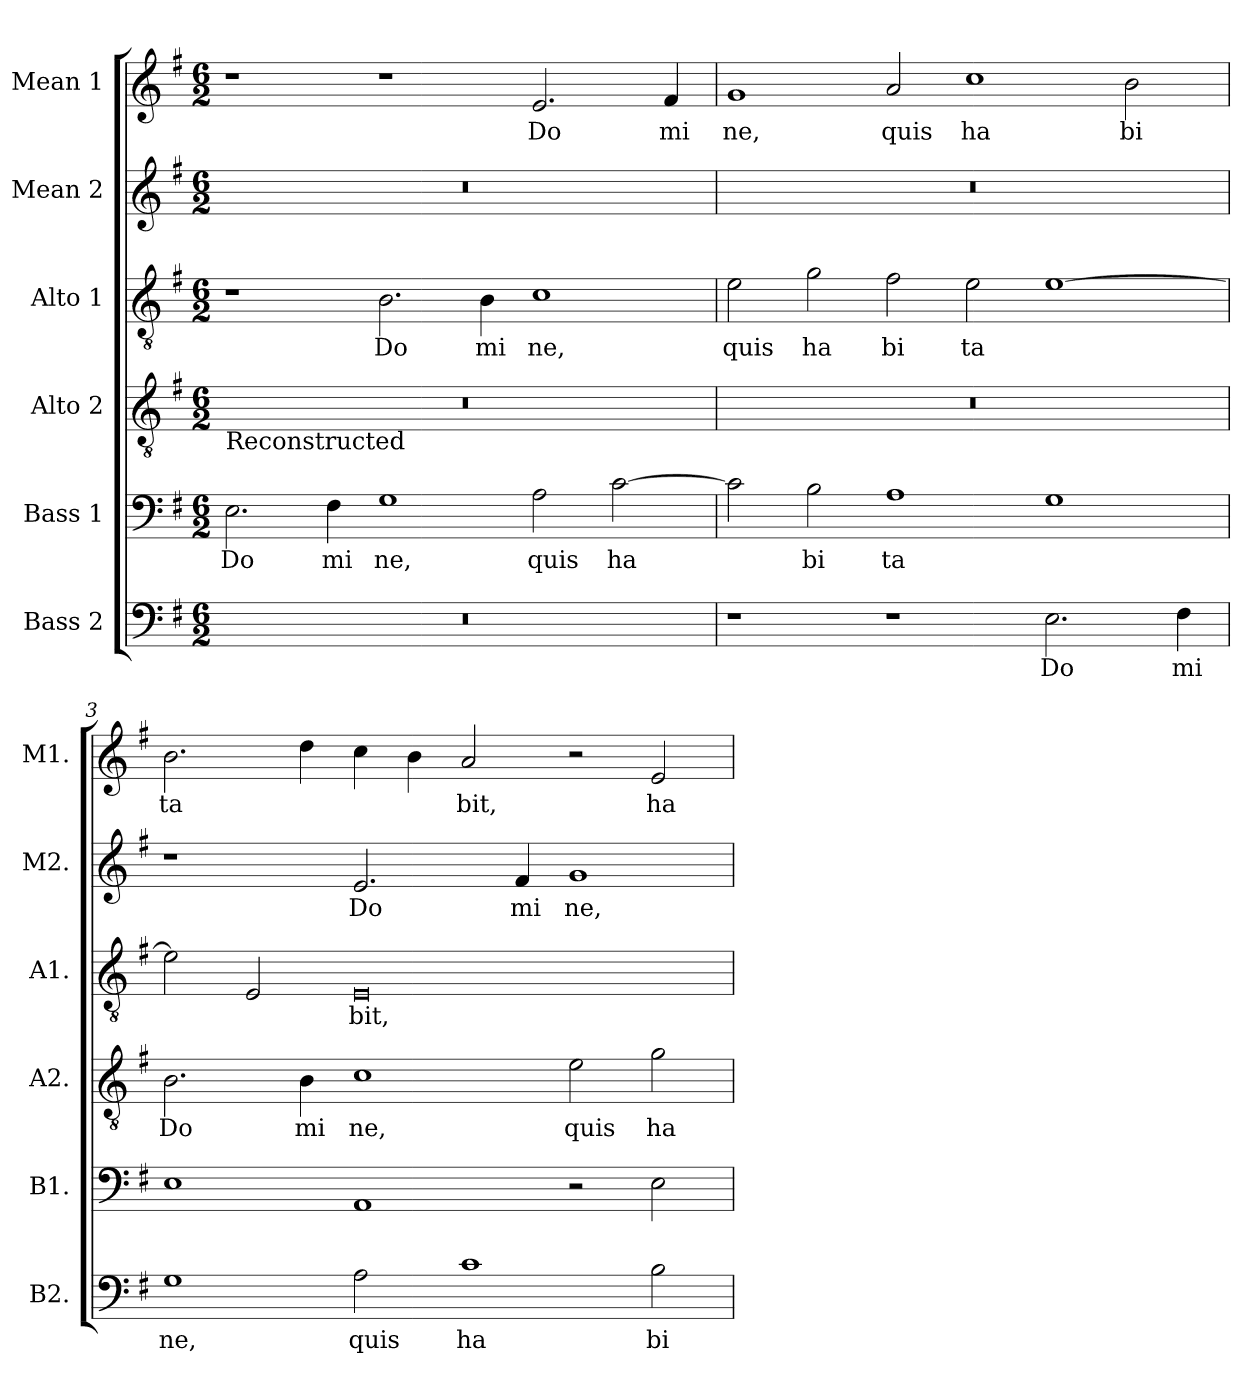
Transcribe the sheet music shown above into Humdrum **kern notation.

**kern	**text	**kern	**text	**kern	**text	**kern	**text	**kern	**text	**kern	**text
*part6	*part6	*part5	*part5	*part4	*part4	*part3	*part3	*part2	*part2	*part1	*part1
*staff6	*staff6	*staff5	*staff5	*staff4	*staff4	*staff3	*staff3	*staff2	*staff2	*staff1	*staff1
*I"Bass 2	*	*I"Bass 1	*	*I"Alto 2	*	*I"Alto 1	*	*I"Mean 2	*	*I"Mean 1	*
*I'B2.	*	*I'B1.	*	*I'A2.	*	*I'A1.	*	*I'M2.	*	*I'M1.	*
!!LO:PB:g=z
*clefF4	*	*clefF4	*	*clefGv2	*	*clefGv2	*	*clefG2	*	*clefG2	*
*	*	*	*	*ITrd7c12	*	*ITrd7c12	*	*	*	*	*
*k[f#]	*	*k[f#]	*	*k[f#]	*	*k[f#]	*	*k[f#]	*	*k[f#]	*
*G:	*	*G:	*	*G:	*	*G:	*	*G:	*	*G:	*
*M6/2	*	*M6/2	*	*M6/2	*	*M6/2	*	*M6/2	*	*M6/2	*
*MM188	*	*MM188	*	*MM188	*	*MM188	*	*MM188	*	*MM188	*
=1	=1	=1	=1	=1	=1	=1	=1	=1	=1	=1	=1
!LO:N:vis=1	!	!	!	!	!	!	!	!	!	!	!
!	!	!	!	!LO:TX:b:t=Reconstructed	!	!	!	!	!	!	!
!	!	!	!LO:LY:b:color=#000000	!LO:N:vis=1	!	!	!	!LO:N:vis=1	!	!	!
0.r	.	2.Ei\	Do	0.r	.	1r	.	0.r	.	1r	.
!	!	!	!LO:LY:b:color=#000000	!	!	!	!	!	!	!	!
.	.	4F#i\	mi	.	.	.	.	.	.	.	.
!	!	!	!LO:LY:b:color=#000000	!	!	!	!	!	!	!	!
!	!	!	!	!	!	!	!LO:LY:b:color=#000000	!	!	!	!
.	.	1Gi	ne,	.	.	2.BBi\	Do	.	.	1r	.
!	!	!	!	!	!	!	!LO:LY:b:color=#000000	!	!	!	!
.	.	.	.	.	.	4BBi\	mi	.	.	.	.
!	!	!	!LO:LY:b:color=#000000	!	!	!	!	!	!	!	!
!	!	!	!	!	!	!	!LO:LY:b:color=#000000	!	!	!	!
!	!	!	!	!	!	!	!	!	!	!	!LO:LY:b:color=#000000
.	.	2Ai\	quis	.	.	1Ci	ne,	.	.	2.ei/	Do
!	!	!	!LO:LY:b:color=#000000	!	!	!	!	!	!	!	!
.	.	[>2ci\	ha	.	.	.	.	.	.	.	.
!	!	!	!	!	!	!	!	!	!	!	!LO:LY:b:color=#000000
.	.	.	.	.	.	.	.	.	.	4f#i/	mi
=2	=2	=2	=2	=2	=2	=2	=2	=2	=2	=2	=2
!	!	!	!	!LO:N:vis=1	!	!	!	!	!	!	!
!	!	!	!	!	!	!	!LO:LY:b:color=#000000	!LO:N:vis=1	!	!	!
!	!	!	!	!	!	!	!	!	!	!	!LO:LY:b:color=#000000
1r	.	2ci\]	.	0.r	.	2Ei\	quis	0.r	.	1gi	ne,
!	!	!	!LO:LY:b:color=#000000	!	!	!	!	!	!	!	!
!	!	!	!	!	!	!	!LO:LY:b:color=#000000	!	!	!	!
.	.	2Bi\	bi	.	.	2Gi\	ha	.	.	.	.
!	!	!	!LO:LY:b:color=#000000	!	!	!	!	!	!	!	!
!	!	!	!	!	!	!	!LO:LY:b:color=#000000	!	!	!	!
!	!	!	!	!	!	!	!	!	!	!	!LO:LY:b:color=#000000
1r	.	1Ai	ta	.	.	2F#i\	bi	.	.	2ai/	quis
!	!	!	!	!	!	!	!LO:LY:b:color=#000000	!	!	!	!
!	!	!	!	!	!	!	!	!	!	!	!LO:LY:b:color=#000000
.	.	.	.	.	.	2Ei\	ta	.	.	1cci	ha
!	!LO:LY:b:color=#000000	!	!	!	!	!	!	!	!	!	!
2.Ei\	Do	1Gi	.	.	.	[>1Ei	.	.	.	.	.
!	!	!	!	!	!	!	!	!	!	!	!LO:LY:b:color=#000000
.	.	.	.	.	.	.	.	.	.	2bi\	bi
!	!LO:LY:b:color=#000000	!	!	!	!	!	!	!	!	!	!
4F#i\	mi	.	.	.	.	.	.	.	.	.	.
=3	=3	=3	=3	=3	=3	=3	=3	=3	=3	=3	=3
!	!LO:LY:b:color=#000000	!	!	!	!	!	!	!	!	!	!
!	!	!	!	!	!LO:LY:b:color=#000000	!	!	!	!	!	!
!	!	!	!	!	!	!	!	!	!	!	!LO:LY:b:color=#000000
1Gi	ne,	1Ei	.	2.BBi\	Do	2Ei\]	.	1r	.	2.bi\	ta
.	.	.	.	.	.	2EEi/	.	.	.	.	.
!	!	!	!	!	!LO:LY:b:color=#000000	!	!	!	!	!	!
.	.	.	.	4BBi\	mi	.	.	.	.	4ddi\	.
!	!LO:LY:b:color=#000000	!	!	!	!	!	!	!	!	!	!
!	!	!	!	!	!LO:LY:b:color=#000000	!	!	!	!	!	!
!	!	!	!	!	!	!	!LO:LY:b:color=#000000	!	!	!	!
!	!	!	!	!	!	!	!	!	!LO:LY:b:color=#000000	!	!
2Ai\	quis	1AAi	.	1Ci	ne,	0EEi	bit,	2.ei/	Do	4cci\	.
.	.	.	.	.	.	.	.	.	.	4bi\	.
!	!LO:LY:b:color=#000000	!	!	!	!	!	!	!	!	!	!
!	!	!	!	!	!	!	!	!	!	!	!LO:LY:b:color=#000000
1ci	ha	.	.	.	.	.	.	.	.	2ai/	bit,
!	!	!	!	!	!	!	!	!	!LO:LY:b:color=#000000	!	!
.	.	.	.	.	.	.	.	4f#i/	mi	.	.
!	!	!	!	!	!LO:LY:b:color=#000000	!	!	!	!	!	!
!	!	!	!	!	!	!	!	!	!LO:LY:b:color=#000000	!	!
.	.	2r	.	2Ei\	quis	.	.	1gi	ne,	2r	.
!	!LO:LY:b:color=#000000	!	!	!	!	!	!	!	!	!	!
!	!	!	!	!	!LO:LY:b:color=#000000	!	!	!	!	!	!
!	!	!	!	!	!	!	!	!	!	!	!LO:LY:b:color=#000000
2Bi\	bi	2Ei\	.	2Gi\	ha	.	.	.	.	2ei/	ha
=	=	=	=	=	=	=	=	=	=	=	=
*-	*-	*-	*-	*-	*-	*-	*-	*-	*-	*-	*-
